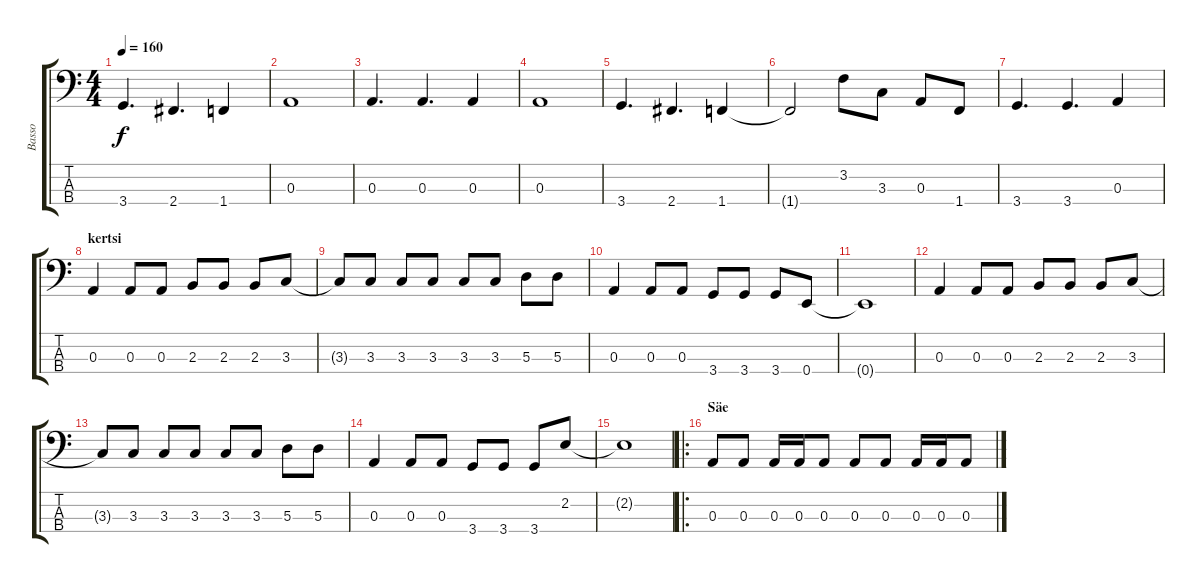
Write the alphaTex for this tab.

\track ("Basso" "Basso") {instrument electricbassfinger}
\staff {score tabs}
\tuning (G2 D2 A1 E1) {hide}
\ts (4 4)
\tempo 160
\clef f4
\ks c
3.4.4{d dy f} 2.4.4{d} 1.4.4 |
0.3.1 |
0.3.4{d} 0.3.4{d} 0.3.4 |
0.3.1 |
3.4.4{d} 2.4.4{d} 1.4.4 |
1.4{t}.2 3.2.8 3.3.8 0.3.8 1.4.8 |
3.4.4{d} 3.4.4{d} 0.3.4 |
\section ("" "kertsi")
0.3.4 0.3.8 0.3.8 2.3.8 2.3.8 2.3.8 3.3.8 |
3.3{t}.8 3.3.8 3.3.8 3.3.8 3.3.8 3.3.8 5.3.8 5.3.8 |
0.3.4 0.3.8 0.3.8 3.4.8 3.4.8 3.4.8 0.4.8 |
0.4{t}.1 |
0.3.4 0.3.8 0.3.8 2.3.8 2.3.8 2.3.8 3.3.8 |
3.3{t}.8 3.3.8 3.3.8 3.3.8 3.3.8 3.3.8 5.3.8 5.3.8 |
0.3.4 0.3.8 0.3.8 3.4.8 3.4.8 3.4.8 2.2.8 |
2.2{t}.1 |
\ro
\section ("" "Säe")
0.3.8 0.3.8 0.3.16 0.3.16 0.3.8 0.3.8 0.3.8 0.3.16 0.3.16 0.3.8
